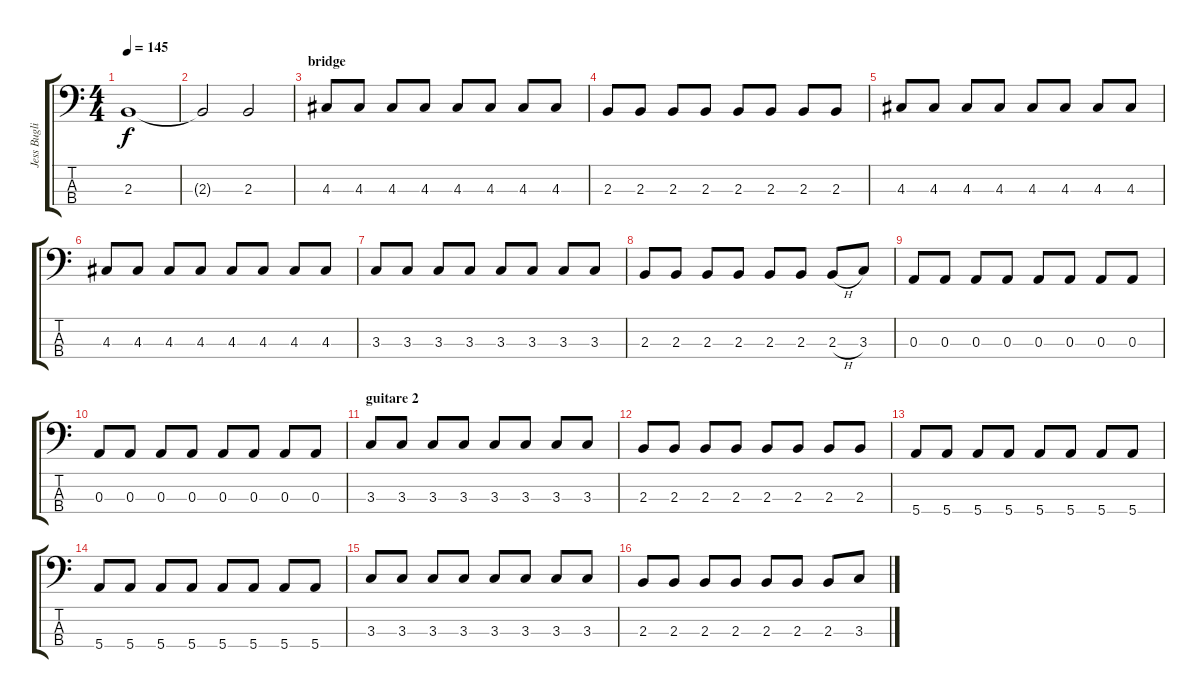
\track ("Jess Buglione" "Jess Bugli") {instrument electricbassfinger}
\staff {score tabs}
\tuning (G2 D2 A1 E1) {hide}
\ts (4 4)
\tempo 145
\clef f4
\ks c
2.3.1{dy f} |
2.3{t}.2 2.3.2 |
\section ("" "bridge")
4.3.8 4.3.8 4.3.8 4.3.8 4.3.8 4.3.8 4.3.8 4.3.8 |
2.3.8 2.3.8 2.3.8 2.3.8 2.3.8 2.3.8 2.3.8 2.3.8 |
4.3.8 4.3.8 4.3.8 4.3.8 4.3.8 4.3.8 4.3.8 4.3.8 |
4.3.8 4.3.8 4.3.8 4.3.8 4.3.8 4.3.8 4.3.8 4.3.8 |
3.3.8 3.3.8 3.3.8 3.3.8 3.3.8 3.3.8 3.3.8 3.3.8 |
2.3.8 2.3.8 2.3.8 2.3.8 2.3.8 2.3.8 2.3{h}.8 3.3.8 |
0.3.8 0.3.8 0.3.8 0.3.8 0.3.8 0.3.8 0.3.8 0.3.8 |
0.3.8 0.3.8 0.3.8 0.3.8 0.3.8 0.3.8 0.3.8 0.3.8 |
\section ("" "guitare 2")
3.3.8 3.3.8 3.3.8 3.3.8 3.3.8 3.3.8 3.3.8 3.3.8 |
2.3.8 2.3.8 2.3.8 2.3.8 2.3.8 2.3.8 2.3.8 2.3.8 |
5.4.8 5.4.8 5.4.8 5.4.8 5.4.8 5.4.8 5.4.8 5.4.8 |
5.4.8 5.4.8 5.4.8 5.4.8 5.4.8 5.4.8 5.4.8 5.4.8 |
3.3.8 3.3.8 3.3.8 3.3.8 3.3.8 3.3.8 3.3.8 3.3.8 |
2.3.8 2.3.8 2.3.8 2.3.8 2.3.8 2.3.8 2.3.8 3.3.8
